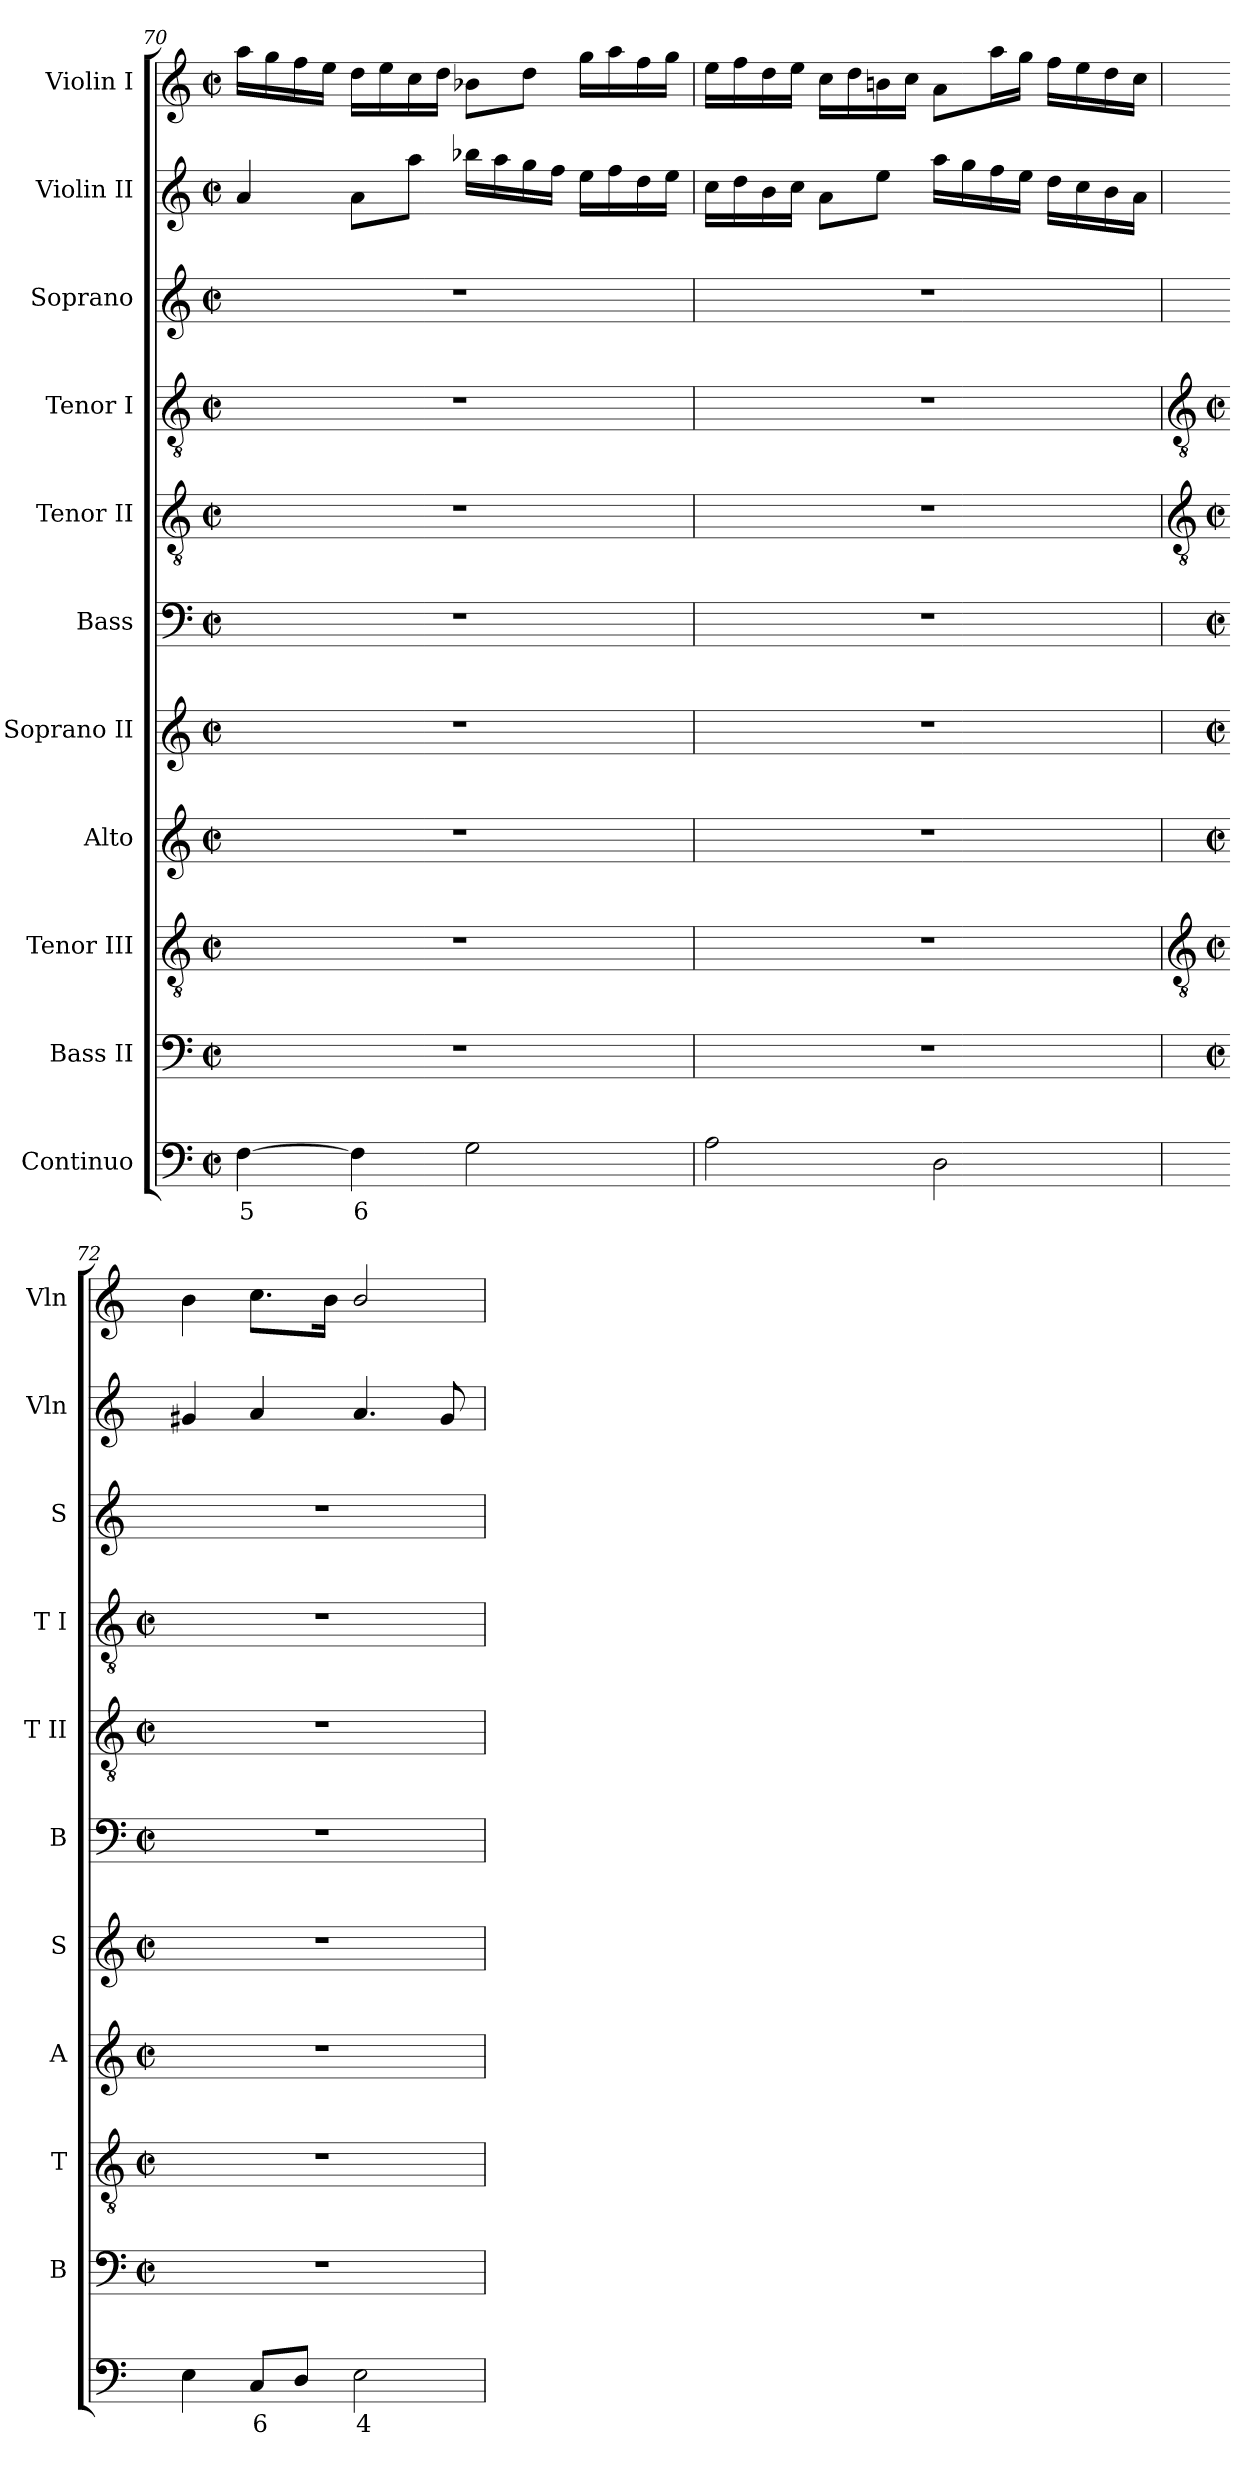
**kern	**text	**kern	**kern	**kern	**kern	**kern	**kern	**kern	**kern	**kern	**kern
*part11	*part11	*part10	*part9	*part8	*part7	*part6	*part5	*part4	*part3	*part2	*part1
*staff11	*staff11	*staff10	*staff9	*staff8	*staff7	*staff6	*staff5	*staff4	*staff3	*staff2	*staff1
*I"Continuo	*	*I"Bass II	*I"Tenor III	*I"Alto	*I"Soprano II	*I"Bass	*I"Tenor II	*I"Tenor I	*I"Soprano	*I"Violin II	*I"Violin I
*	*	*I'B	*I'T	*I'A	*I'S	*I'B	*I'T II	*I'T I	*I'S	*I'Vln	*I'Vln
*clefF4	*	*clefF4	*clefGv2	*clefG2	*clefG2	*clefF4	*clefGv2	*clefGv2	*clefG2	*clefG2	*clefG2
*k[]	*	*k[]	*k[]	*k[]	*k[]	*k[]	*k[]	*k[]	*k[]	*k[]	*k[]
*C:	*	*C:	*C:	*C:	*C:	*C:	*C:	*C:	*C:	*C:	*C:
*M2/2	*	*M2/2	*M2/2	*M2/2	*M2/2	*M2/2	*M2/2	*M2/2	*M2/2	*M2/2	*M2/2
*met(c|)	*	*met(c|)	*met(c|)	*met(c|)	*met(c|)	*met(c|)	*met(c|)	*met(c|)	*met(c|)	*met(c|)	*met(c|)
=70	=70	=70	=70	=70	=70	=70	=70	=70	=70	=70	=70
!	!LO:LY:b	!	!	!	!	!	!	!	!	!	!
[4F	5	1r	1r	1r	1r	1r	1r	1r	1r	4a	16aaLL
.	.	.	.	.	.	.	.	.	.	.	16gg
.	.	.	.	.	.	.	.	.	.	.	16ff
.	.	.	.	.	.	.	.	.	.	.	16eeJJ
!	!LO:LY:b	!	!	!	!	!	!	!	!	!	!
4F]	6	.	.	.	.	.	.	.	.	8aL	16ddLL
.	.	.	.	.	.	.	.	.	.	.	16ee
.	.	.	.	.	.	.	.	.	.	8aaJ	16cc
.	.	.	.	.	.	.	.	.	.	.	16ddJJ
2G	.	.	.	.	.	.	.	.	.	16bb-XLL	8b-XL
.	.	.	.	.	.	.	.	.	.	16aa	.
.	.	.	.	.	.	.	.	.	.	16gg	8ddJ
.	.	.	.	.	.	.	.	.	.	16ffJJ	.
.	.	.	.	.	.	.	.	.	.	16eeLL	16ggLL
.	.	.	.	.	.	.	.	.	.	16ff	16aa
.	.	.	.	.	.	.	.	.	.	16dd	16ff
.	.	.	.	.	.	.	.	.	.	16eeJJ	16ggJJ
=71	=71	=71	=71	=71	=71	=71	=71	=71	=71	=71	=71
2A	.	1r	1r	1r	1r	1r	1r	1r	1r	16ccLL	16eeLL
.	.	.	.	.	.	.	.	.	.	16dd	16ff
.	.	.	.	.	.	.	.	.	.	16b	16dd
.	.	.	.	.	.	.	.	.	.	16ccJJ	16eeJJ
.	.	.	.	.	.	.	.	.	.	8aL	16ccLL
.	.	.	.	.	.	.	.	.	.	.	16dd
.	.	.	.	.	.	.	.	.	.	8eeJ	16bn
.	.	.	.	.	.	.	.	.	.	.	16ccJJ
2D	.	.	.	.	.	.	.	.	.	16aaLL	8aL
.	.	.	.	.	.	.	.	.	.	16gg	.
.	.	.	.	.	.	.	.	.	.	16ff	16aaL
.	.	.	.	.	.	.	.	.	.	16eeJJ	16ggJJ
.	.	.	.	.	.	.	.	.	.	16ddLL	16ffLL
.	.	.	.	.	.	.	.	.	.	16cc	16ee
.	.	.	.	.	.	.	.	.	.	16b	16dd
.	.	.	.	.	.	.	.	.	.	16aJJ	16ccJJ
!!LO:LB:g=z
=72	=72	=72	=72	=72	=72	=72	=72	=72	=72	=72	=72
*	*	*	*clefGv2	*	*	*	*clefGv2	*clefGv2	*	*	*
*	*	*k[]	*k[]	*k[]	*k[]	*k[]	*k[]	*k[]	*	*	*
*	*	*C:	*C:	*C:	*C:	*C:	*C:	*C:	*	*	*
*	*	*M2/2	*M2/2	*M2/2	*M2/2	*M2/2	*M2/2	*M2/2	*	*	*
*	*	*met(c|)	*met(c|)	*met(c|)	*met(c|)	*met(c|)	*met(c|)	*met(c|)	*	*	*
4E	.	1r	1r	1r	1r	1r	1r	1r	1r	4g#X	4b
!	!LO:LY:b	!	!	!	!	!	!	!	!	!	!
8CL	6	.	.	.	.	.	.	.	.	4a	8.ccL
8DJ	.	.	.	.	.	.	.	.	.	.	.
.	.	.	.	.	.	.	.	.	.	.	16bJ
!	!LO:LY:b	!	!	!	!	!	!	!	!	!	!
2E	4	.	.	.	.	.	.	.	.	4.a	2b/
.	.	.	.	.	.	.	.	.	.	8g#	.
=	=	=	=	=	=	=	=	=	=	=	=
*-	*-	*-	*-	*-	*-	*-	*-	*-	*-	*-	*-
